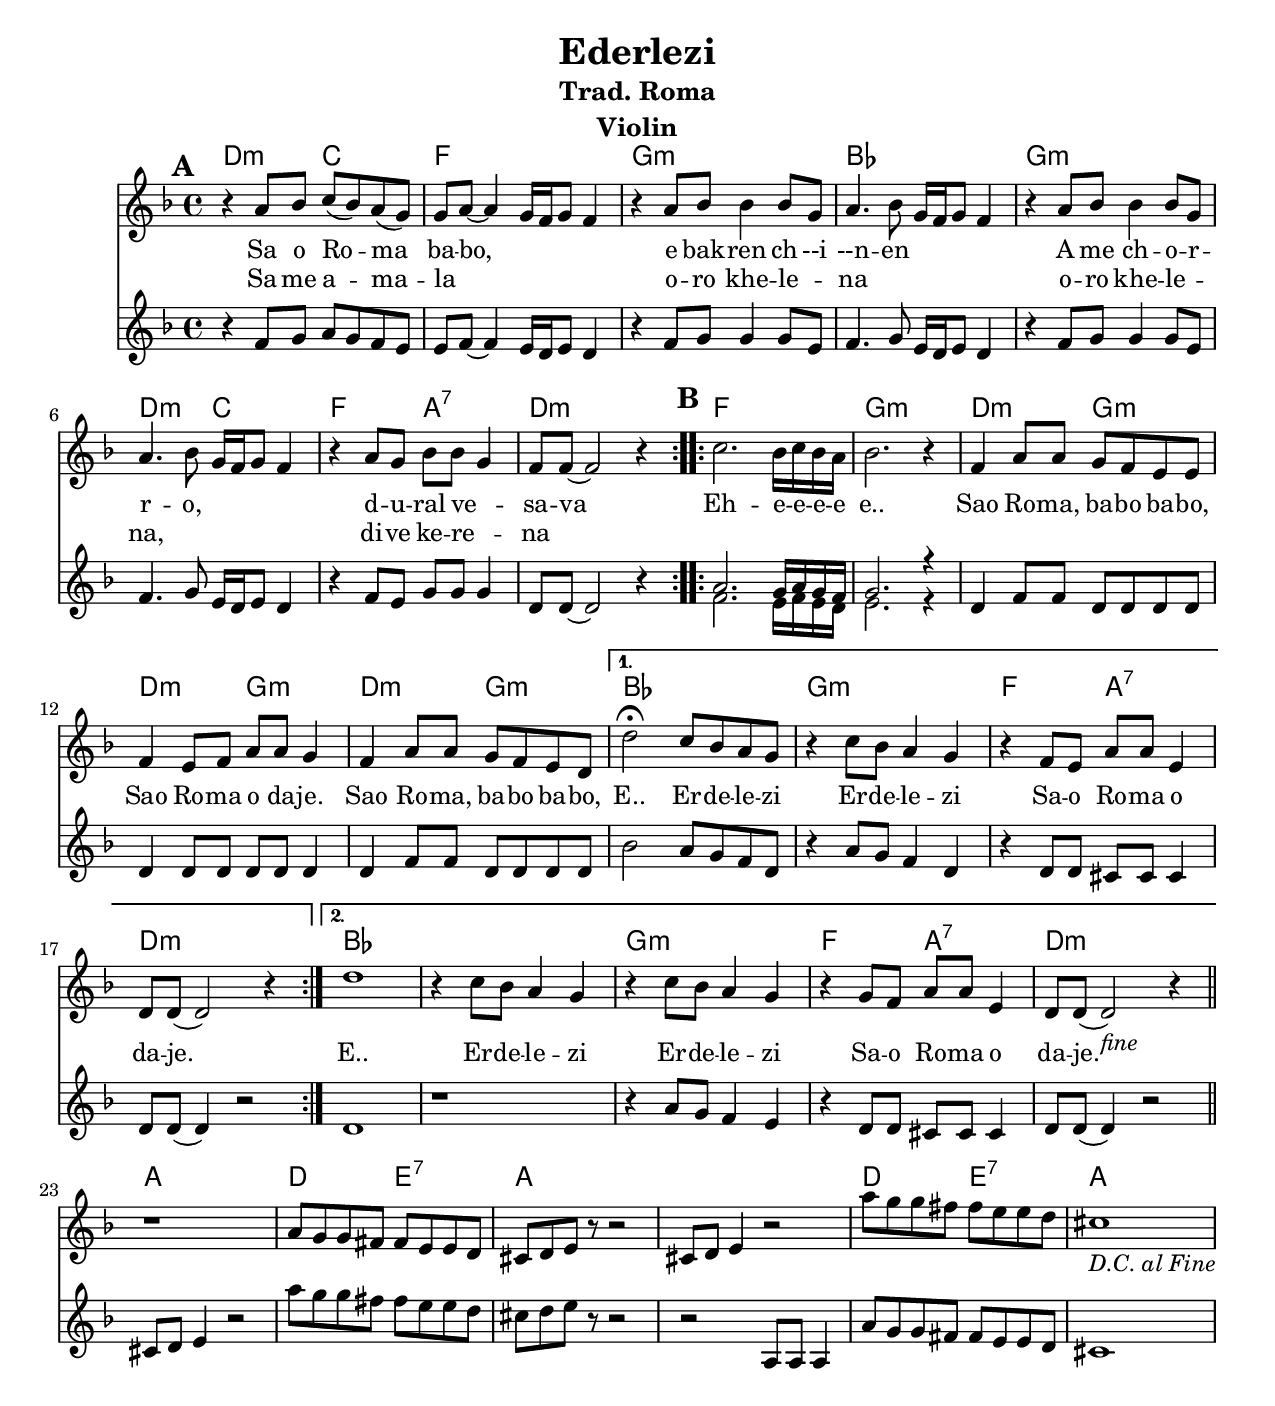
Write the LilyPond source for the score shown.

\version "2.18.0"
\include "english.ly"
%\pointAndClickOff
%showLastLength = R1*12
\paper{
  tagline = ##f
  print-all-headers = ##t
  #(set-paper-size "letter")
}
date = #(strftime "%d-%m-%Y" (localtime (current-time)))

%\markup{ \italic{ " Updated " \date  }  }

%\markup{ Got something to say? }

global = {
  \clef treble
  \key d \minor
  \time 4/4
  \set Score.markFormatter = #format-mark-box-alphabet
}

%#################################### Melody ########################
primos = \relative c'' {
  \global
  %\partial 16*3 a16 d f   %lead in notes

  \repeat volta 2{
    \mark \default
    r4 a8 bf c (bf)a (g)
    g8 a~a4     g16 f g8 f4
    r4 a8 bf bf4 bf8 g|
    a4. bf8 g16 f g8 f4|

    r4 a8 bf bf4 bf8 g|
    a4. bf8 g16 f g8 f4|
    r4 a8 g bf bf g4|
    f8 f~f2 r4|
  }
  %\alternative { { }{ } }

  \repeat volta 2{
    \mark \default

        c'2.bf16 c bf a
        bf2. r4

    f4 a8 a g f e e|
    f4 e8 f a a g4|
    f4 a8 a g f e d|
  }
  \alternative {
    {
      d'2 \fermata c8 bf a g
      r4 c8 bf a4 g
      r4 f8 e a a e4|
      d8 d (d2) r4|
    }
    {
      d'1 |
      r4 c8 bf a4 g|
      r4 c8 bf a4 g
      r4 g8 f a a e4|
      d8 d (d2) _\markup{\italic fine} r4| \bar"||"
    }
  }
  r1
  a'8 g g fs fs e e d
  cs8 d e r r2
  cs8 d e4 r2
  a'8 g g fs fs e e d
  cs1 _\markup {\italic {D.C. al Fine}}

}
\addlyrics{
  %https://musescore.com/user/35722119/scores/6322876
  Sa o Ro -- ma ba -- bo,
  \repeat unfold 4{\skip2}
  e bak -- ren ch --i --n --  en
  \repeat unfold 4{\skip2}
  A me ch -- o --  -- r -- r -- o,
  \repeat unfold 4{\skip2}
  d -- u -- ral ve --  _ sa -- va
  \repeat unfold 1 {}

  Eh -- e -- e -- e -- e e..
  Sao Ro -- ma, ba -- bo ba -- bo,
  Sao Ro -- ma  o da -- je.
  Sao Ro -- ma, ba -- bo ba -- bo,
  % first end
  E.. Er -- de -- le -- zi
  Er -- de -- le -- zi
  Sa -- o Ro -- ma  o da -- je.
 % 2nd end
  E.. Er -- de -- le -- zi
  Er -- de -- le -- zi
  Sa -- o Ro -- ma  o da -- je.

}
\addlyrics{
Sa me a -- ma -- la _
\repeat unfold 4{\skip2}
o -- ro khe -- le -- _ na
\repeat unfold 5{\skip2}
o -- ro khe -- le -- _ na,
\repeat unfold 5{\skip2}
di -- ve ke -- re -- _  na
}
secund = \relative c' {
  \global
  %\partial 16*3 a16 d f   %lead in notes

  \repeat volta 2{
    \mark \default
    r4 f8 g a g f e
    e8 f~f4 e16 d e8 d4|
    r4 f8 g g4 g8 e|
    f4. g8 e16 d e8 d4|

    r4 f8 g g4 g8 e
    f4. g8 e16 d e8 d4|
    r4 f8 e g g g4|
    d8 d~d2 r4|
  }
  %\alternative { { }{ } }

  \repeat volta 2{
    \mark \default
 <<

      {
        a'2. g16 a g f|
        g2. r4|
      }
      \\
      {
         f2. e16 f e d|
    e2. r4|
      }

    >>


    d4 f8 f d d d d|
    d4 d8 d d d d4
    d4 f8 f d d d d|
  }
  \alternative {
    {
      bf'2 a8 g f d
      r4 a'8 g f4 d
      r4 d8 d cs cs cs4
      d8 d (d4) r2
    }
    {
      d1
      r1
      r4 a'8 g f4 e
      r4 d8 d cs cs cs4
      d8 d(d4) r2
    }
  }
  cs8 d e4 r2
  a'8 g g fs fs e e d
  cs8 d e r r2
  r2 a,,8 a a4
  a'8 g g fs fs e e d
  cs1
}

%################################# Chords #######################
harmonies = \chordmode {
  d2:m
  c2
  f1
  g1:m
  bf1
  g1:m
  d2:m
  c2
  f2
  a2:7
  d1:m
  %B
  f1
  g1:m
  d2:m
  g2:m
  d2:m
  g2:m % 12
  d2:m g2:m
  %ending 1 and 2
  bf1 g1:m
  f2 a2:7
  d1:m
  bf1*2 g1:m
  f2 a2:7
  d1:m
  %end part
  a1
  d2 e2:7
  a1*2
  d2 e2:7
  a1
}

\score {
  <<
    \new ChordNames {
      \set chordChanges = ##f
      \harmonies
    }
    \new Staff
    \primos
    \new Staff \secund
    %\new Staff \partcombine \primos \secund
  >>
  \header{
    title= "Ederlezi"
    subtitle="Trad. Roma"
    composer= ""
    instrument = "Violin"
    arranger= ""
  }
  \midi{\tempo 4 = 120}
  \layout{indent = 1.0\cm}
}
%{
% more verses:
\markup{}
\markup {
  \fill-line {
    \hspace #0.1 % distance from left margin
    \column {
      \line { "1."
	\column {
	  ""
	}
      }
      \hspace #0.2 % vertical distance between verses
      \line { "2."
	\column {
	 ""
	}
      }
    }
    \hspace #0.1  % horiz. distance between columns
    \column {
      \line { "3."
	\column {
	  ""
	}
      }
      \hspace #0.2 % distance between verses
      \line { "4."
	\column {
	 ""
	}
      }
    }
    \hspace #0.1 % distance to right margin
  }
}

%}


%{
https://www.youtube.com/watch?v=yGuCqAfxNqU
 Sa o Roma babo,
E bakren cinen.
A me coro, dural besava.
A a daje, amaro dive.
Amaro dive erdelezi.
Ediwado babo, amenge bakro.
Sa o Roma, babo.
E bakren cinen. Eeee...j,
Sa o Roma, babo babo,
Sa o Roma daje. Sa o Roma, babo babo,
E.. Erdelezi. Erdelezi,
Sa o Roma Daje. Eeee...
Sa o Roma, babo babo,
Sa o Roma daje.
Sa o Roma, babo babo,
 Eeee... Erdelezi, Erdelezi.
Sa o Roma Daje

***************

LYRICS IN ROMANI
Sa me amala oro khelena Oro khelena,
dive kerena
Sa o Roma daje
Sa o Roma babo babo
Sa o Roma o daje Sa o Roma babo babo Ej, Ederlezi Ederlezi
 Sa o Roma daje Amaro dive Amaro dive,
Ederlezi Sa me amala oro khelena Oro khelena, dive kerena Sa o Roma daje Sa o Roma babo babo Sa o Roma daje Sa o Roma babo babo Ej, Ederlezi Ederlezi Sa o Roma daje Sa me amala oro khelena Oro khelena, dive kerena Sa o Roma babo, e bakren chinen Amaro dive E devado babo Sa o Roma babo babo Sa o Roma o daje Sa o Roma babo babo Ej, Ederlezi Ederlezi Sa o Roma daje Sa o Roma babo babo Sa o Roma o daje Sa o Roma babo babo Ederlezi Ederlezi Sa o Roma daje LYRICS IN ENGLISH All my friends are dancing the oro Dancing the oro, celebrating the day Dancing the oro, celebrating the day All the Roma, dad, dad All the Roma, mommy All the Roma, dad, dad Oh! Ederlezi Ederlezi All the Roma, mommy Our day Our day, Ederlezi All my friends are dancing the oro Dancing the oro, celebrating the day All the Roma, mommy All the Roma, dad, dad All the Roma, mommy All the Roma, dad, dad Oh! Ederlezi Ederlezi All the Roma, mommy All my friends are dancing the oro Dancing the oro, celebrating the day All the Roma, dad, slaughter lambs Our day They give us, Dad, All the Roma, dad, dad All the Roma, mommy All the Roma, dad, dad Oh! Ederlezi Ederlezi All the Roma, mommy All the Roma, dad, dad All the Roma, mommy All the Roma, dad, dad Ederlezi Ederlezi All the Roma, mommy LYRICS IN TURKISH Tüm arkadaşlarım hora oynuyor Hora oynayıp bugünü kutluyorlar Tüm Roma, anneciğim Tüm Roma, baba, baba Tüm Roma, anneciğim Tüm Roma, baba, baba Ey, Ederlezi Ederlezi Tüm Roma, anneciğim Bizim günümüz Bizim günümüz, Ederlezi Tüm arkadaşlarım hora oynuyor Hora oynayıp bugünü kutluyorlar Tüm Roma, anneciğim Tüm Roma, baba, baba Tüm Roma, anneciğim Tüm Roma, baba, baba Ey, Ederlezi Ederlezi Tüm Roma, anneciğim Tüm arkadaşlarım hora oynuyor Hora oynayıp bugünü kutluyorlar Tüm Roma, baba, kuzu avlıyor Bizim günümüz Bize, baba, Tüm Roma, baba, baba Tüm Roma, anneciğim Tüm Roma, baba, baba Ey, Ederlezi Ederlezi Tüm Roma, anneciğim Tüm Roma, baba, baba Tüm Roma, anneciğim Tüm Roma, baba, baba Ederlezi Ederlezi Tüm Roma, anneciğim LYRICS IN FRENCH Tous mes amis dansent l'oro Ils dansent l'oro, ils fêtent le jour Tous les Roms, maman Tous les Roms, papa, papa Tous les Roms, maman Tous les Roms, papa, papa Ô! Ederlezi Ederlezi Tous les Roms, maman Notre jour Notre jour, Ederlezi Tous mes amis dansent l'oro Ils dansent l'oro, ils fêtent le jour Tous les Roms, maman Tous les Roms, papa, papa Tous les Roms, maman Tous les Roms, papa, papa Ô! Ederlezi Ederlezi Tous les Roms, maman Tous mes amis dansent l'oro Ils dansent l'oro, ils fêtent le jour Tous les Roms, papa, sacrifient l'agneau Notre jour Ils nous donnent, Papa Tous les Roms, papa, papa Tous les Roms, maman Tous les Roms, papa, papa Ô! Ederlezi Ederlezi Tous les Roms, maman Tous les Roms, papa, papa Tous les Roms, maman Tous les Roms, papa, papa Ederlezi Ederlezi Tous les Roms, maman LYRICS IN PORTUGUESE Todos os meus amigos dançam o oro Dançam o oro, celebram o dia Toda a Roma mamãe Toda a Roma papai, papai Toda a Roma mamãe Toda a Roma papai, papai Ó! Ederlezi Ederlezi Toda a Roma mamãe Nosso dia Nosso dia, Ederlezi Todos os meus amigos dançam o oro Dançam o oro, celebram o dia Toda a Roma mamãe Toda a Roma papai, papai Toda a Roma mamãe Toda a Roma papai, papai Ó! Ederlezi Ederlezi Toda a Roma mamãe Todos os meus amigos dançam o oro Dançam o oro, celebram o dia Toda a Roma, papai, sacrifica cordeiros Nosso dia Oferecemos, papai, Toda a Roma papai, papai Toda a Roma mamãe Toda a Roma papai, papai Ó! Ederlezi Ederlezi Toda a Roma mamãe Toda a Roma papai, papai Toda a Roma mamãe Toda a Roma papai, papai Ederlezi Ederlezi Toda a Roma mamãe

%}